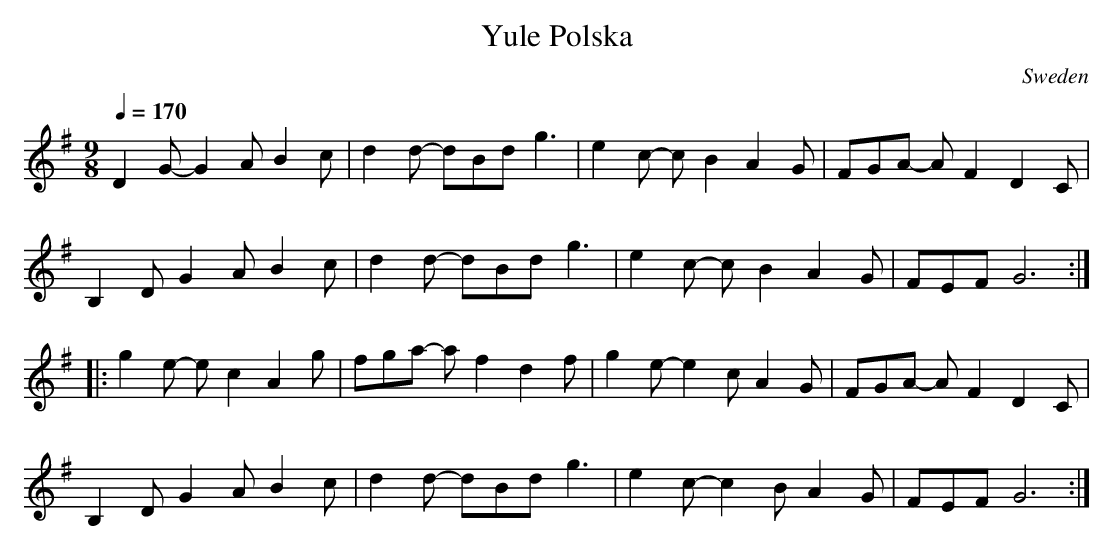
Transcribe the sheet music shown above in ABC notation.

X:1
T:Yule Polska
L:1/8
M:9/8
O:Sweden
Q:1/4=170
K:G
D2G- G2A B2c|d2d- dBd g3|e2c- c B2A2G|FGA- A F2D2C|
B,2D G2A B2c|d2d- dBd g3|e2c- c B2A2G|FEF G6:|
|:g2e- e c2A2g|fga- a f2d2f|g2e- e2c A2G|FGA- A F2D2C|
B,2D G2A B2c|d2d- dBd g3|e2c- c2B A2G|FEF G6:|
